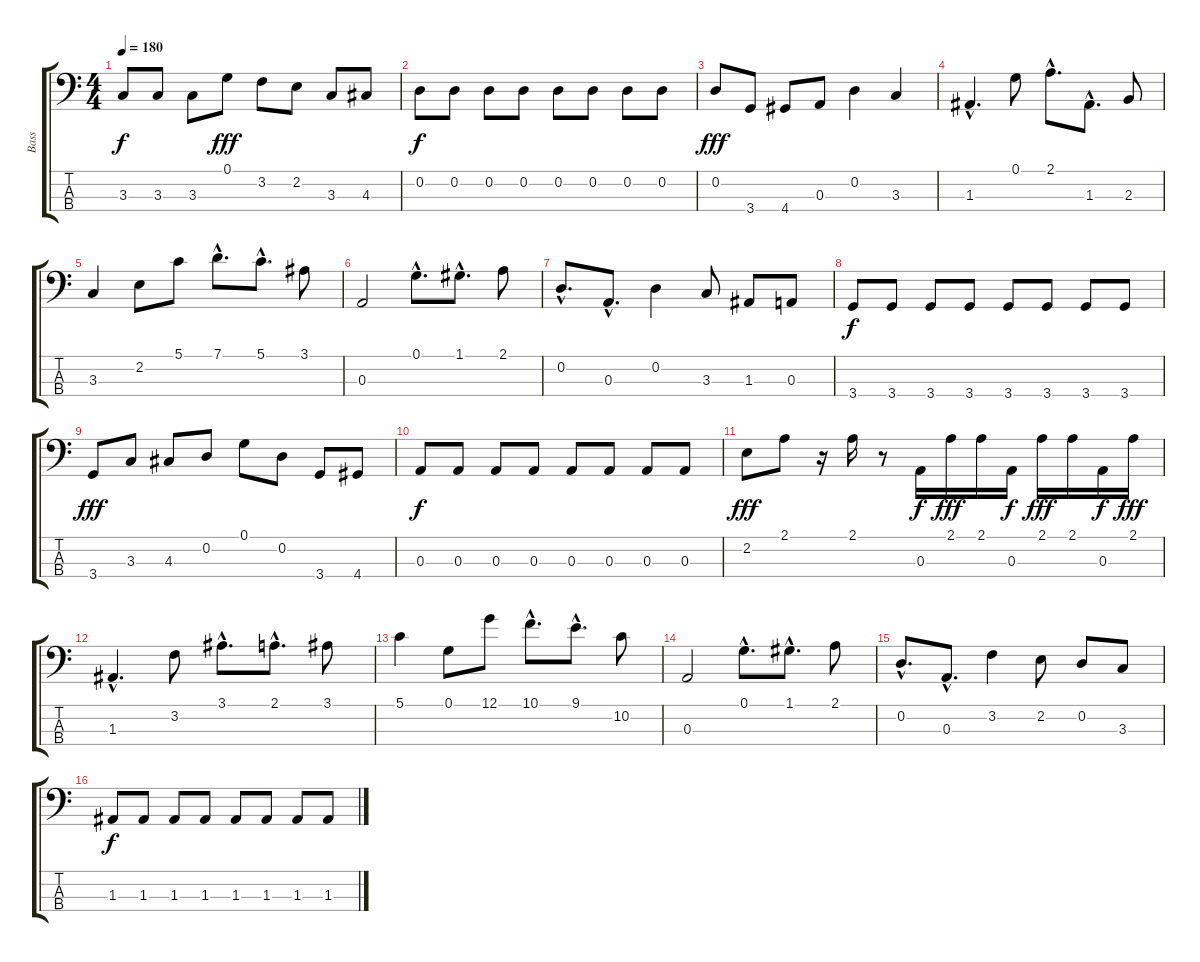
\track ("Bass" "Bass") {instrument electricbasspick}
\staff {score tabs}
\tuning (G2 D2 A1 E1) {hide}
\ts (4 4)
\tempo 180
\clef f4
\ks c
3.3.8{dy f} 3.3.8 3.3.8 0.1.8{dy fff} 3.2.8 2.2.8 3.3.8 4.3.8 |
0.2.8{dy f} 0.2.8 0.2.8 0.2.8 0.2.8 0.2.8 0.2.8 0.2.8 |
0.2.8{dy fff} 3.4.8 4.4.8 0.3.8 0.2.4 3.3.4 |
1.3{hac}.4{d} 0.1.8 2.1{hac}.8{d} 1.3{hac}.8{d} 2.3.8 |
3.3.4 2.2.8 5.1.8 7.1{hac}.8{d} 5.1{hac}.8{d} 3.1.8 |
0.3.2 0.1{hac}.8{d} 1.1{hac}.8{d} 2.1.8 |
0.2{hac}.8{d} 0.3{hac}.8{d} 0.2.4 3.3.8 1.3.8 0.3.8 |
3.4.8{dy f} 3.4.8 3.4.8 3.4.8 3.4.8 3.4.8 3.4.8 3.4.8 |
3.4.8{dy fff} 3.3.8 4.3.8 0.2.8 0.1.8 0.2.8 3.4.8 4.4.8 |
0.3.8{dy f} 0.3.8 0.3.8 0.3.8 0.3.8 0.3.8 0.3.8 0.3.8 |
2.2.8{dy fff} 2.1.8 r.16 2.1.16 r.8 0.3.16{dy f} 2.1.16{dy fff} 2.1.16 0.3.16{dy f} 2.1.16{dy fff} 2.1.16 0.3.16{dy f} 2.1.16{dy fff} |
1.3{hac}.4{d} 3.2.8 3.1{hac}.8{d} 2.1{hac}.8{d} 3.1.8 |
5.1.4 0.1.8 12.1.8 10.1{hac}.8{d} 9.1{hac}.8{d} 10.2.8 |
0.3.2 0.1{hac}.8{d} 1.1{hac}.8{d} 2.1.8 |
0.2{hac}.8{d} 0.3{hac}.8{d} 3.2.4 2.2.8 0.2.8 3.3.8 |
1.3.8{dy f} 1.3.8 1.3.8 1.3.8 1.3.8 1.3.8 1.3.8 1.3.8
